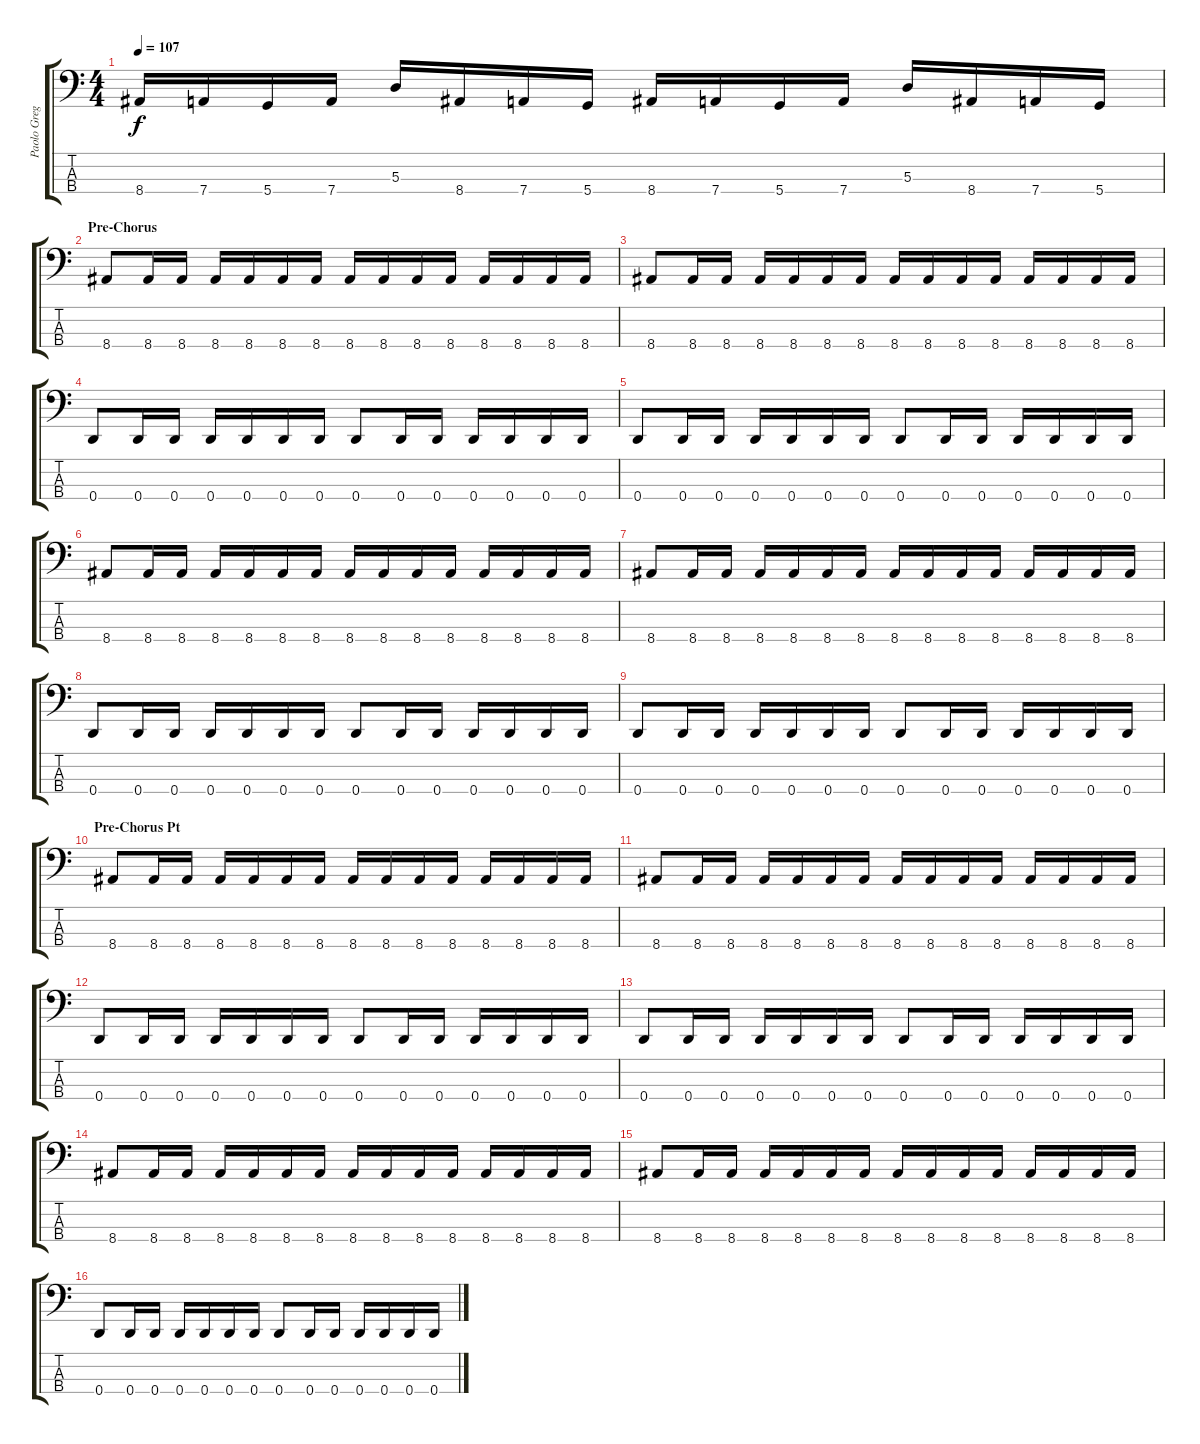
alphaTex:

\track ("Paolo Gregoletto" "Paolo Greg") {instrument electricbasspick}
\staff {score tabs}
\tuning (G2 D2 A1 D1) {hide}
\ts (4 4)
\tempo 107
\clef f4
\ks c
8.4.16{dy f} 7.4.16 5.4.16 7.4.16 5.3.16 8.4.16 7.4.16 5.4.16 8.4.16 7.4.16 5.4.16 7.4.16 5.3.16 8.4.16 7.4.16 5.4.16 |
\section ("" "Pre-Chorus")
8.4.8 8.4.16 8.4.16 8.4.16 8.4.16 8.4.16 8.4.16 8.4.16 8.4.16 8.4.16 8.4.16 8.4.16 8.4.16 8.4.16 8.4.16 |
8.4.8 8.4.16 8.4.16 8.4.16 8.4.16 8.4.16 8.4.16 8.4.16 8.4.16 8.4.16 8.4.16 8.4.16 8.4.16 8.4.16 8.4.16 |
0.4.8 0.4.16 0.4.16 0.4.16 0.4.16 0.4.16 0.4.16 0.4.8 0.4.16 0.4.16 0.4.16 0.4.16 0.4.16 0.4.16 |
0.4.8 0.4.16 0.4.16 0.4.16 0.4.16 0.4.16 0.4.16 0.4.8 0.4.16 0.4.16 0.4.16 0.4.16 0.4.16 0.4.16 |
8.4.8 8.4.16 8.4.16 8.4.16 8.4.16 8.4.16 8.4.16 8.4.16 8.4.16 8.4.16 8.4.16 8.4.16 8.4.16 8.4.16 8.4.16 |
8.4.8 8.4.16 8.4.16 8.4.16 8.4.16 8.4.16 8.4.16 8.4.16 8.4.16 8.4.16 8.4.16 8.4.16 8.4.16 8.4.16 8.4.16 |
0.4.8 0.4.16 0.4.16 0.4.16 0.4.16 0.4.16 0.4.16 0.4.8 0.4.16 0.4.16 0.4.16 0.4.16 0.4.16 0.4.16 |
0.4.8 0.4.16 0.4.16 0.4.16 0.4.16 0.4.16 0.4.16 0.4.8 0.4.16 0.4.16 0.4.16 0.4.16 0.4.16 0.4.16 |
\section ("" "Pre-Chorus Pt")
8.4.8 8.4.16 8.4.16 8.4.16 8.4.16 8.4.16 8.4.16 8.4.16 8.4.16 8.4.16 8.4.16 8.4.16 8.4.16 8.4.16 8.4.16 |
8.4.8 8.4.16 8.4.16 8.4.16 8.4.16 8.4.16 8.4.16 8.4.16 8.4.16 8.4.16 8.4.16 8.4.16 8.4.16 8.4.16 8.4.16 |
0.4.8 0.4.16 0.4.16 0.4.16 0.4.16 0.4.16 0.4.16 0.4.8 0.4.16 0.4.16 0.4.16 0.4.16 0.4.16 0.4.16 |
0.4.8 0.4.16 0.4.16 0.4.16 0.4.16 0.4.16 0.4.16 0.4.8 0.4.16 0.4.16 0.4.16 0.4.16 0.4.16 0.4.16 |
8.4.8 8.4.16 8.4.16 8.4.16 8.4.16 8.4.16 8.4.16 8.4.16 8.4.16 8.4.16 8.4.16 8.4.16 8.4.16 8.4.16 8.4.16 |
8.4.8 8.4.16 8.4.16 8.4.16 8.4.16 8.4.16 8.4.16 8.4.16 8.4.16 8.4.16 8.4.16 8.4.16 8.4.16 8.4.16 8.4.16 |
0.4.8 0.4.16 0.4.16 0.4.16 0.4.16 0.4.16 0.4.16 0.4.8 0.4.16 0.4.16 0.4.16 0.4.16 0.4.16 0.4.16
